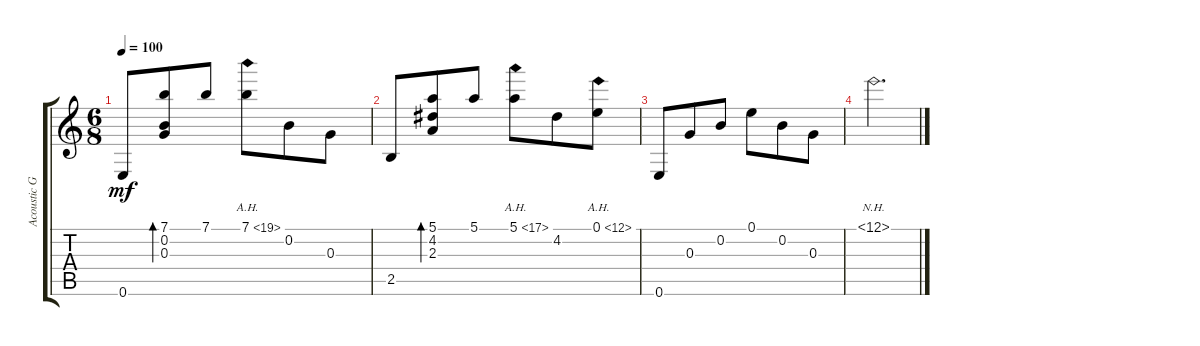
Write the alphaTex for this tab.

\track ("Acoustic Guitar" "Acoustic G") {instrument acousticguitarnylon}
\staff {score tabs}
\tuning (E4 B3 G3 D3 A2 E2) {hide}
\ts (6 8)
\tempo 100
\clef g2
\ks c
0.6.8{dy mf} (7.1 0.2 0.3).8{bd 240} 7.1.8 7.1{ah 12}.8 0.2.8 0.3.8 |
2.5.8 (5.1 4.2 2.3).8{bd 240} 5.1.8 5.1{ah 12}.8 4.2.8 0.1{ah 12}.8 |
0.6.8 0.3.8 0.2.8 0.1.8 0.2.8 0.3.8 |
12.1{nh}.2{d}
